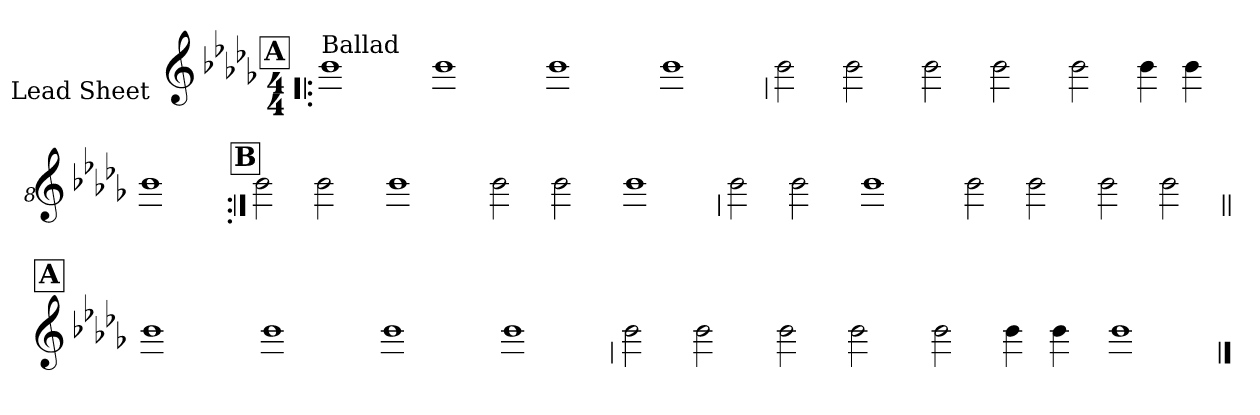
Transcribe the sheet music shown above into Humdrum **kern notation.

**kern
*part1
*staff1
*I"Lead Sheet
*stria0
*clefG2
*k[b-e-a-d-g-]
*D-:
*M4/4
!!LO:REH:place=s1:a:t=A
=1!|:
!LO:TX:a:t=Ballad
1b-
=2-
1b-
=3-
1b-
=4-
1b-
!!LO:LB:g=z
=5
2b-
2b-
=6-
2b-
2b-
=7-
2b-
4b-
4b-
=8-
1b-
!!LO:LB:g=z
!!LO:REH:place=s1:a:t=B
=9:|!
2b-
2b-
=10-
1b-
=11-
2b-
2b-
=12-
1b-
!!LO:LB:g=z
=13
2b-
2b-
=14-
1b-
=15-
2b-
2b-
=16-
2b-
2b-
!!LO:LB:g=z
!!LO:REH:place=s1:a:t=A
=17||
1b-
=18-
1b-
=19-
1b-
=20-
1b-
!!LO:LB:g=z
=21
2b-
2b-
=22-
2b-
2b-
=23-
2b-
4b-
4b-
=24-
1b-
==
*-
